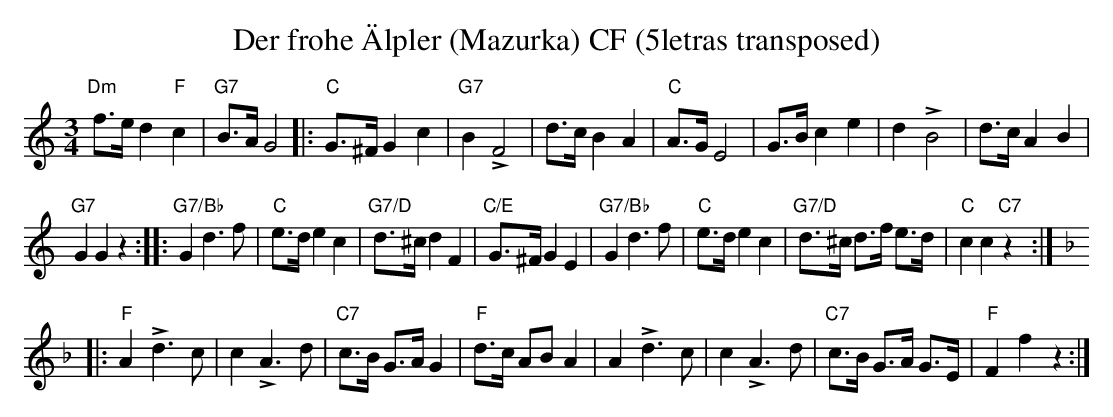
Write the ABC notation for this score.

X:1
T: Der frohe \"Alpler (Mazurka) CF (5letras transposed)
M:3/4
L:1/8
K:C transpose=3 %%MIDI gchordon
"Dm"f>e d2"F"c2 | "G7"B>AG4 |: "C"G>^FG2c2 | "G7"B2 !>!F4 | d>cB2A2 | "C"A>GE4 | G>Bc2e2 | d2 !>!B4 | d>c A2B2 |
"G7"G2G2z2 :: "G7/Bb"G2d3f | "C"e>d e2c2 | "G7/D"d>^c d2F2 | "C/E"G>^F G2E2 | "G7/Bb"G2d3f | "C"e>d e2c2 | "G7/D"d>^c d>f e>d | "C"c2c2"C7"z2 :: [K:F]
"F"A2 !>!d3c | c2 !>!A3d | "C7"c>B G>A G2 | "F"d>c AB A2 |  A2 !>!d3c | c2!>!A3d | "C7"c>B G>A G>E | "F"F2f2z2 :|
